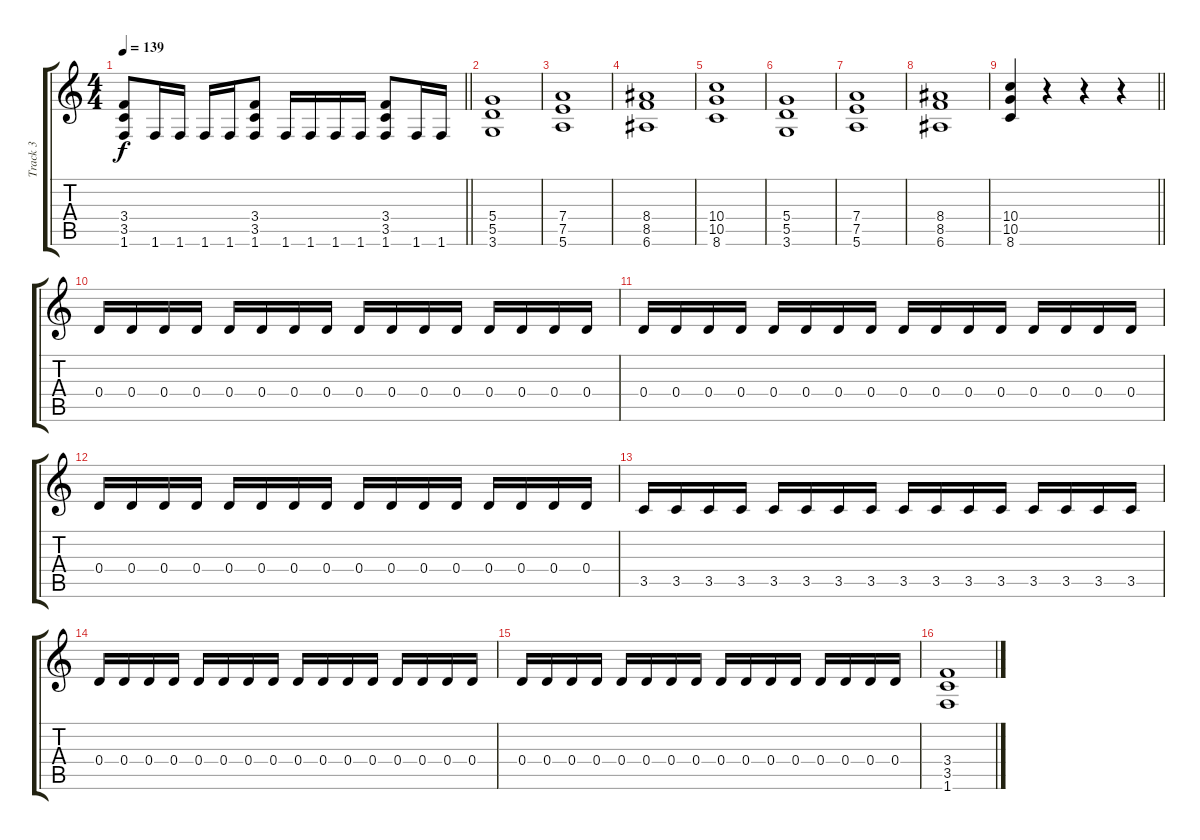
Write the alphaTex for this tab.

\track ("Track 3" "Track 3") {instrument distortionguitar}
\staff {score tabs}
\tuning (E4 B3 G3 D3 A2 E2) {hide}
\ts (4 4)
\tempo 139
\clef g2
\barLineRight lightlight
\ks c
(3.4 3.5 1.6).8{dy f} 1.6.16 1.6.16 1.6.16 1.6.16 (3.4 3.5 1.6).8 1.6.16 1.6.16 1.6.16 1.6.16 (3.4 3.5 1.6).8 1.6.16 1.6.16 |
(5.4 5.5 3.6).1 |
(7.4 7.5 5.6).1 |
(8.4 8.5 6.6).1 |
(10.4 10.5 8.6).1 |
(5.4 5.5 3.6).1 |
(7.4 7.5 5.6).1 |
(8.4 8.5 6.6).1 |
\barLineRight lightlight
(10.4 10.5 8.6).4 r.4 r.4 r.4 |
0.4.16 0.4.16 0.4.16 0.4.16 0.4.16 0.4.16 0.4.16 0.4.16 0.4.16 0.4.16 0.4.16 0.4.16 0.4.16 0.4.16 0.4.16 0.4.16 |
0.4.16 0.4.16 0.4.16 0.4.16 0.4.16 0.4.16 0.4.16 0.4.16 0.4.16 0.4.16 0.4.16 0.4.16 0.4.16 0.4.16 0.4.16 0.4.16 |
0.4.16 0.4.16 0.4.16 0.4.16 0.4.16 0.4.16 0.4.16 0.4.16 0.4.16 0.4.16 0.4.16 0.4.16 0.4.16 0.4.16 0.4.16 0.4.16 |
3.5.16 3.5.16 3.5.16 3.5.16 3.5.16 3.5.16 3.5.16 3.5.16 3.5.16 3.5.16 3.5.16 3.5.16 3.5.16 3.5.16 3.5.16 3.5.16 |
0.4.16 0.4.16 0.4.16 0.4.16 0.4.16 0.4.16 0.4.16 0.4.16 0.4.16 0.4.16 0.4.16 0.4.16 0.4.16 0.4.16 0.4.16 0.4.16 |
0.4.16 0.4.16 0.4.16 0.4.16 0.4.16 0.4.16 0.4.16 0.4.16 0.4.16 0.4.16 0.4.16 0.4.16 0.4.16 0.4.16 0.4.16 0.4.16 |
(3.4 3.5 1.6).1
